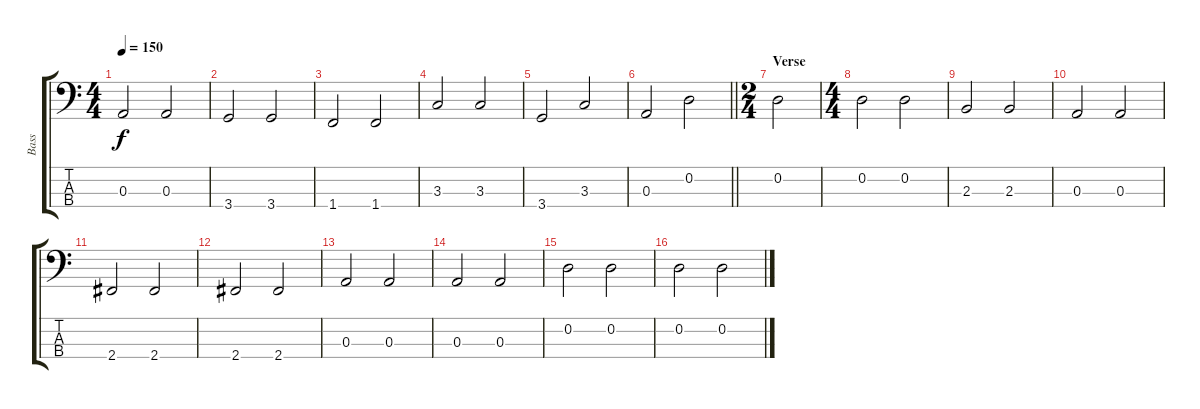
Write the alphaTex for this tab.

\track ("Bass" "Bass") {instrument electricbassfinger}
\staff {score tabs}
\tuning (G2 D2 A1 E1) {hide}
\ts (4 4)
\tempo 150
\clef f4
\ks c
0.3.2{dy f} 0.3.2 |
3.4.2 3.4.2 |
1.4.2 1.4.2 |
3.3.2 3.3.2 |
3.4.2 3.3.2 |
\barLineRight lightlight
0.3.2 0.2.2 |
\ts (2 4)
\section ("" "Verse")
0.2.2 |
\ts (4 4)
0.2.2 0.2.2 |
2.3.2 2.3.2 |
0.3.2 0.3.2 |
2.4.2 2.4.2 |
2.4.2 2.4.2 |
0.3.2 0.3.2 |
0.3.2 0.3.2 |
0.2.2 0.2.2 |
0.2.2 0.2.2
